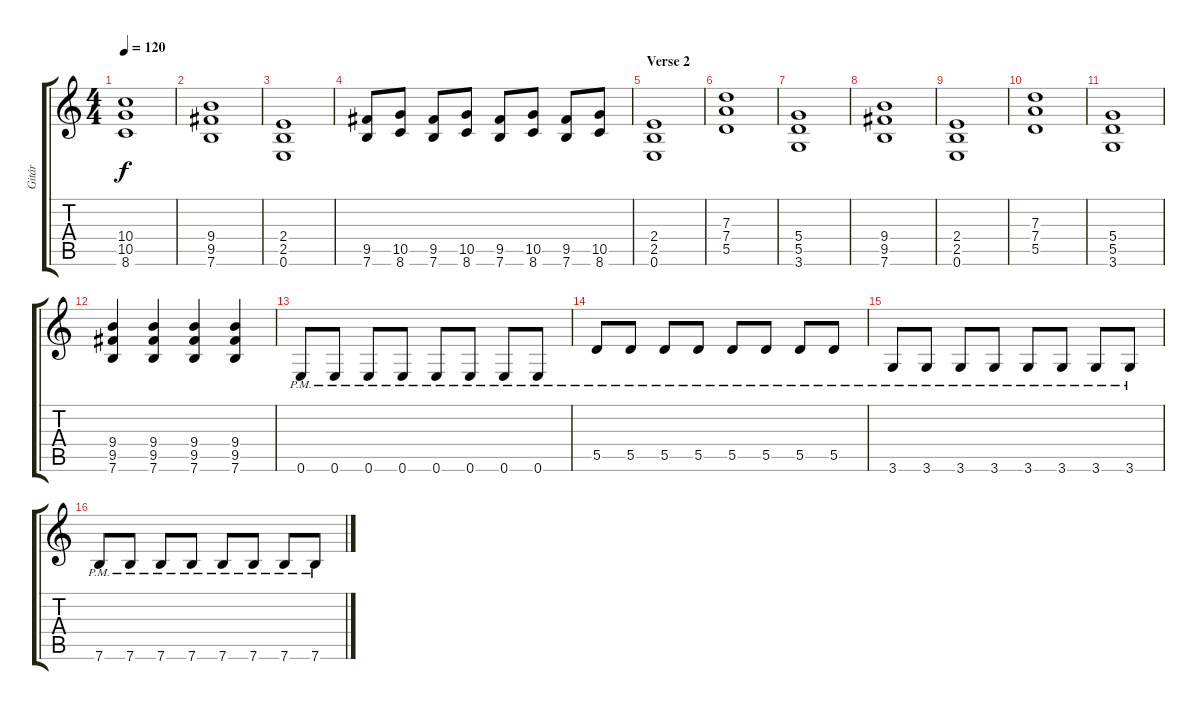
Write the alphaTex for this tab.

\track ("Gitár" "Gitár") {instrument distortionguitar}
\staff {score tabs}
\tuning (E4 B3 G3 D3 A2 E2) {hide}
\ts (4 4)
\tempo 120
\clef g2
\ks c
(10.4 10.5 8.6).1{dy f} |
(9.4 9.5 7.6).1 |
(2.4 2.5 0.6).1 |
(9.5 7.6).8 (10.5 8.6).8 (9.5 7.6).8 (10.5 8.6).8 (9.5 7.6).8 (10.5 8.6).8 (9.5 7.6).8 (10.5 8.6).8 |
\section ("" "Verse 2")
(2.4 2.5 0.6).1 |
(7.3 7.4 5.5).1 |
(5.4 5.5 3.6).1 |
(9.4 9.5 7.6).1 |
(2.4 2.5 0.6).1 |
(7.3 7.4 5.5).1 |
(5.4 5.5 3.6).1 |
(9.4 9.5 7.6).4 (9.4 9.5 7.6).4 (9.4 9.5 7.6).4 (9.4 9.5 7.6).4 |
0.6{pm}.8 0.6{pm}.8 0.6{pm}.8 0.6{pm}.8 0.6{pm}.8 0.6{pm}.8 0.6{pm}.8 0.6{pm}.8 |
5.5{pm}.8 5.5{pm}.8 5.5{pm}.8 5.5{pm}.8 5.5{pm}.8 5.5{pm}.8 5.5{pm}.8 5.5{pm}.8 |
3.6{pm}.8 3.6{pm}.8 3.6{pm}.8 3.6{pm}.8 3.6{pm}.8 3.6{pm}.8 3.6{pm}.8 3.6{pm}.8 |
7.6{pm}.8 7.6{pm}.8 7.6{pm}.8 7.6{pm}.8 7.6{pm}.8 7.6{pm}.8 7.6{pm}.8 7.6{pm}.8
